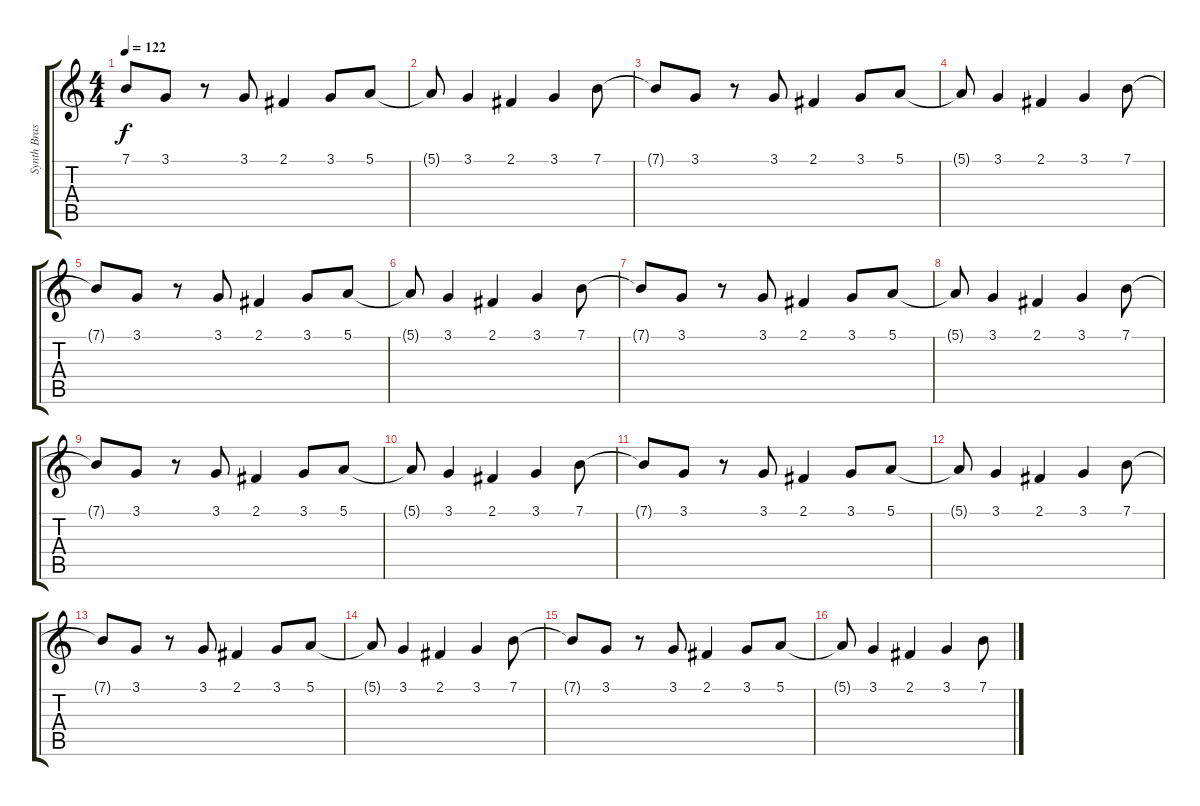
\track ("Synth Brass 2" "Synth Bras") {instrument synthbrass2}
\staff {score tabs}
\tuning (E4 B3 G3 D3 A2 E2) {hide}
\ts (4 4)
\tempo 122
\clef g2
\ks c
7.1{t}.8{dy f} 3.1.8 r.8 3.1.8 2.1.4 3.1.8 5.1.8 |
5.1{t}.8 3.1.4 2.1.4 3.1.4 7.1.8 |
7.1{t}.8 3.1.8 r.8 3.1.8 2.1.4 3.1.8 5.1.8 |
5.1{t}.8 3.1.4 2.1.4 3.1.4 7.1.8 |
7.1{t}.8 3.1.8 r.8 3.1.8 2.1.4 3.1.8 5.1.8 |
5.1{t}.8 3.1.4 2.1.4 3.1.4 7.1.8 |
7.1{t}.8 3.1.8 r.8 3.1.8 2.1.4 3.1.8 5.1.8 |
5.1{t}.8 3.1.4 2.1.4 3.1.4 7.1.8 |
7.1{t}.8 3.1.8 r.8 3.1.8 2.1.4 3.1.8 5.1.8 |
5.1{t}.8 3.1.4 2.1.4 3.1.4 7.1.8 |
7.1{t}.8 3.1.8 r.8 3.1.8 2.1.4 3.1.8 5.1.8 |
5.1{t}.8 3.1.4 2.1.4 3.1.4 7.1.8 |
7.1{t}.8 3.1.8 r.8 3.1.8 2.1.4 3.1.8 5.1.8 |
5.1{t}.8 3.1.4 2.1.4 3.1.4 7.1.8 |
7.1{t}.8 3.1.8 r.8 3.1.8 2.1.4 3.1.8 5.1.8 |
5.1{t}.8 3.1.4 2.1.4 3.1.4 7.1.8
